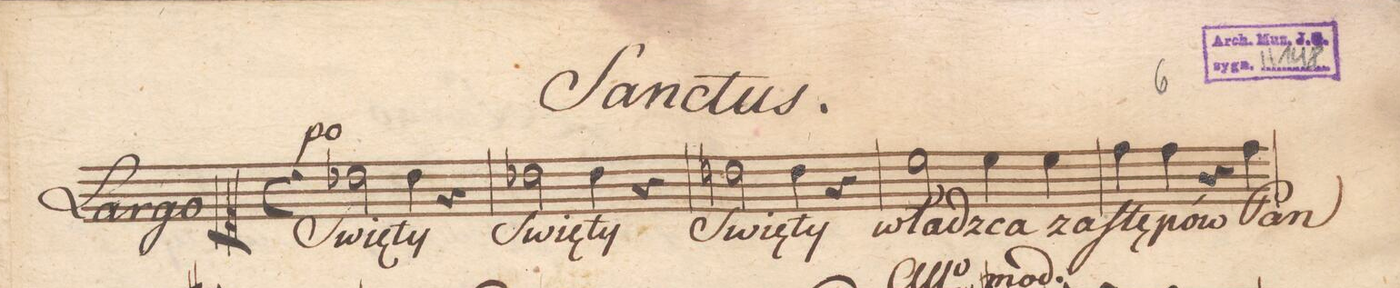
**kern	**text	**dynam
*I"Soprano.	*	*
*clefC1	*	*
*k[]	*	*
*met(c)	*	*
*M4/4	*	*
*2\right	*	*
2b-X\	Swię-	p
4b-\	-ty	.
4r	.	.
=2	=2	=2
2b-X\	Swię-	.
4b-\	-ty	.
4r	.	.
=3	=3	=3
2bn\	Swię-	.
4b\	-ty	.
4r	.	.
=4	=4	=4
2cc\	wła-	.
4cc\	-dzca	.
4cc\	za-	.
=5	=5	=5
4dd\	-ſtę-	.
4dd\	-pów	.
4r	.	.
4dd\	Pan	.
=6	=6	=6
*-	*-	*-
